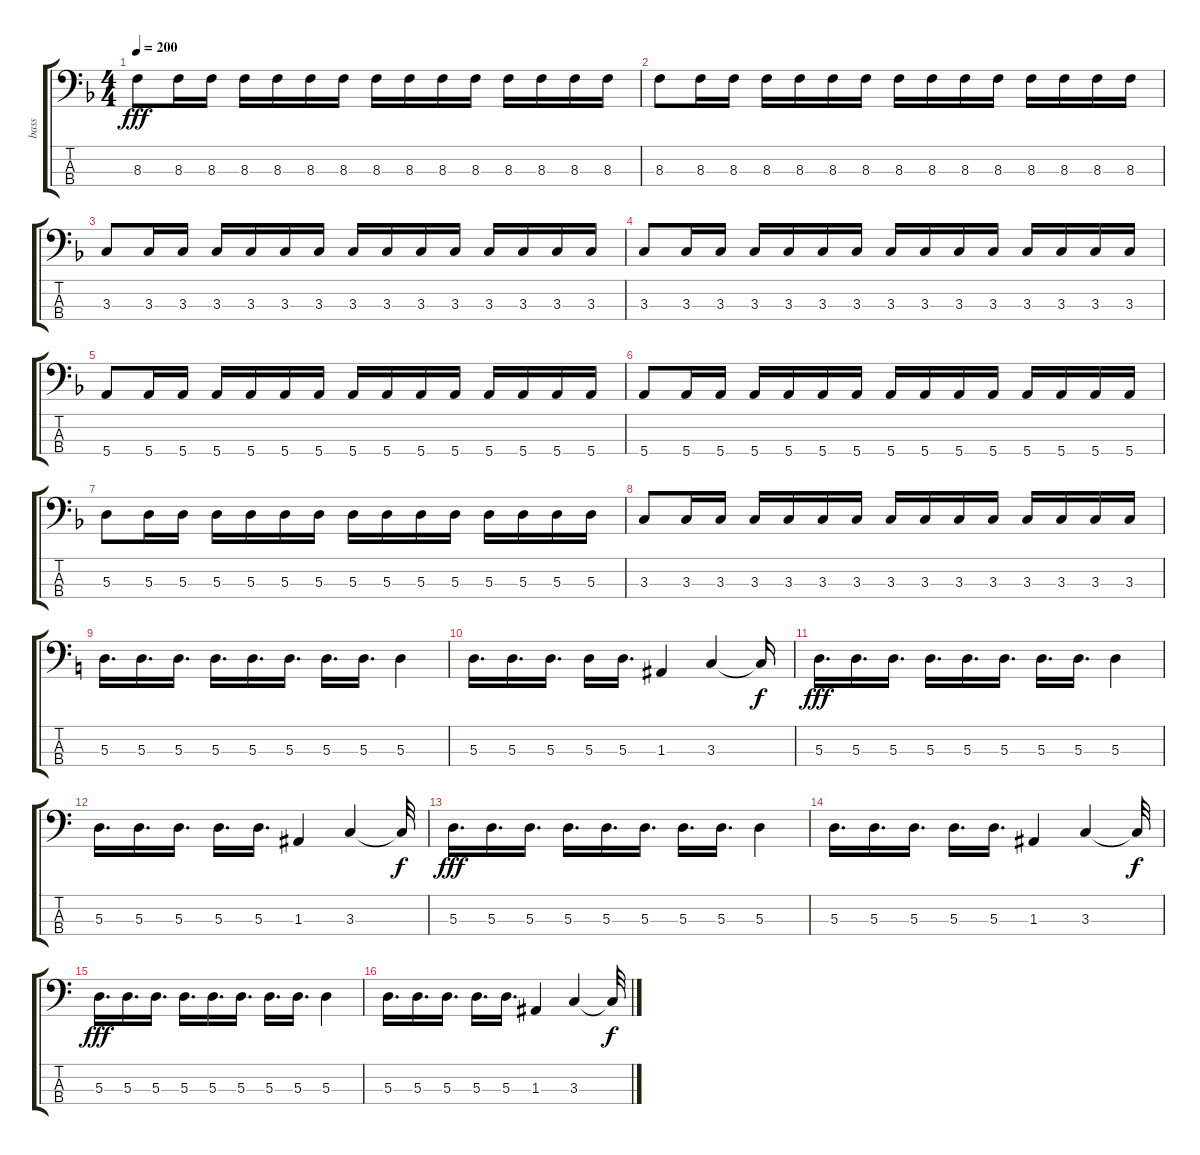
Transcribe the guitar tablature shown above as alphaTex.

\track ("bass" "bass") {instrument electricbassfinger}
\staff {score tabs}
\tuning (G2 D2 A1 E1) {hide}
\ts (4 4)
\tempo 200
\clef f4
\ks f
8.3.8{dy fff} 8.3.16 8.3.16 8.3.16 8.3.16 8.3.16 8.3.16 8.3.16 8.3.16 8.3.16 8.3.16 8.3.16 8.3.16 8.3.16 8.3.16 |
8.3.8 8.3.16 8.3.16 8.3.16 8.3.16 8.3.16 8.3.16 8.3.16 8.3.16 8.3.16 8.3.16 8.3.16 8.3.16 8.3.16 8.3.16 |
3.3.8 3.3.16 3.3.16 3.3.16 3.3.16 3.3.16 3.3.16 3.3.16 3.3.16 3.3.16 3.3.16 3.3.16 3.3.16 3.3.16 3.3.16 |
3.3.8 3.3.16 3.3.16 3.3.16 3.3.16 3.3.16 3.3.16 3.3.16 3.3.16 3.3.16 3.3.16 3.3.16 3.3.16 3.3.16 3.3.16 |
5.4.8 5.4.16 5.4.16 5.4.16 5.4.16 5.4.16 5.4.16 5.4.16 5.4.16 5.4.16 5.4.16 5.4.16 5.4.16 5.4.16 5.4.16 |
5.4.8 5.4.16 5.4.16 5.4.16 5.4.16 5.4.16 5.4.16 5.4.16 5.4.16 5.4.16 5.4.16 5.4.16 5.4.16 5.4.16 5.4.16 |
5.3.8 5.3.16 5.3.16 5.3.16 5.3.16 5.3.16 5.3.16 5.3.16 5.3.16 5.3.16 5.3.16 5.3.16 5.3.16 5.3.16 5.3.16 |
3.3.8 3.3.16 3.3.16 3.3.16 3.3.16 3.3.16 3.3.16 3.3.16 3.3.16 3.3.16 3.3.16 3.3.16 3.3.16 3.3.16 3.3.16 |
\ks c
5.3.16{d} 5.3.16{d} 5.3.16{d} 5.3.16{d} 5.3.16{d} 5.3.16{d} 5.3.16{d} 5.3.16{d} 5.3.4 |
5.3.16{d} 5.3.16{d} 5.3.16{d} 5.3.16 5.3.16{d} 1.3.4 3.3.4 3.3{t}.16{dy f} |
5.3.16{d dy fff} 5.3.16{d} 5.3.16{d} 5.3.16{d} 5.3.16{d} 5.3.16{d} 5.3.16{d} 5.3.16{d} 5.3.4 |
5.3.16{d} 5.3.16{d} 5.3.16{d} 5.3.16{d} 5.3.16{d} 1.3.4 3.3.4 3.3{t}.32{dy f} |
5.3.16{d dy fff} 5.3.16{d} 5.3.16{d} 5.3.16{d} 5.3.16{d} 5.3.16{d} 5.3.16{d} 5.3.16{d} 5.3.4 |
5.3.16{d} 5.3.16{d} 5.3.16{d} 5.3.16{d} 5.3.16{d} 1.3.4 3.3.4 3.3{t}.32{dy f} |
5.3.16{d dy fff} 5.3.16{d} 5.3.16{d} 5.3.16{d} 5.3.16{d} 5.3.16{d} 5.3.16{d} 5.3.16{d} 5.3.4 |
5.3.16{d} 5.3.16{d} 5.3.16{d} 5.3.16{d} 5.3.16{d} 1.3.4 3.3.4 3.3{t}.32{dy f}
